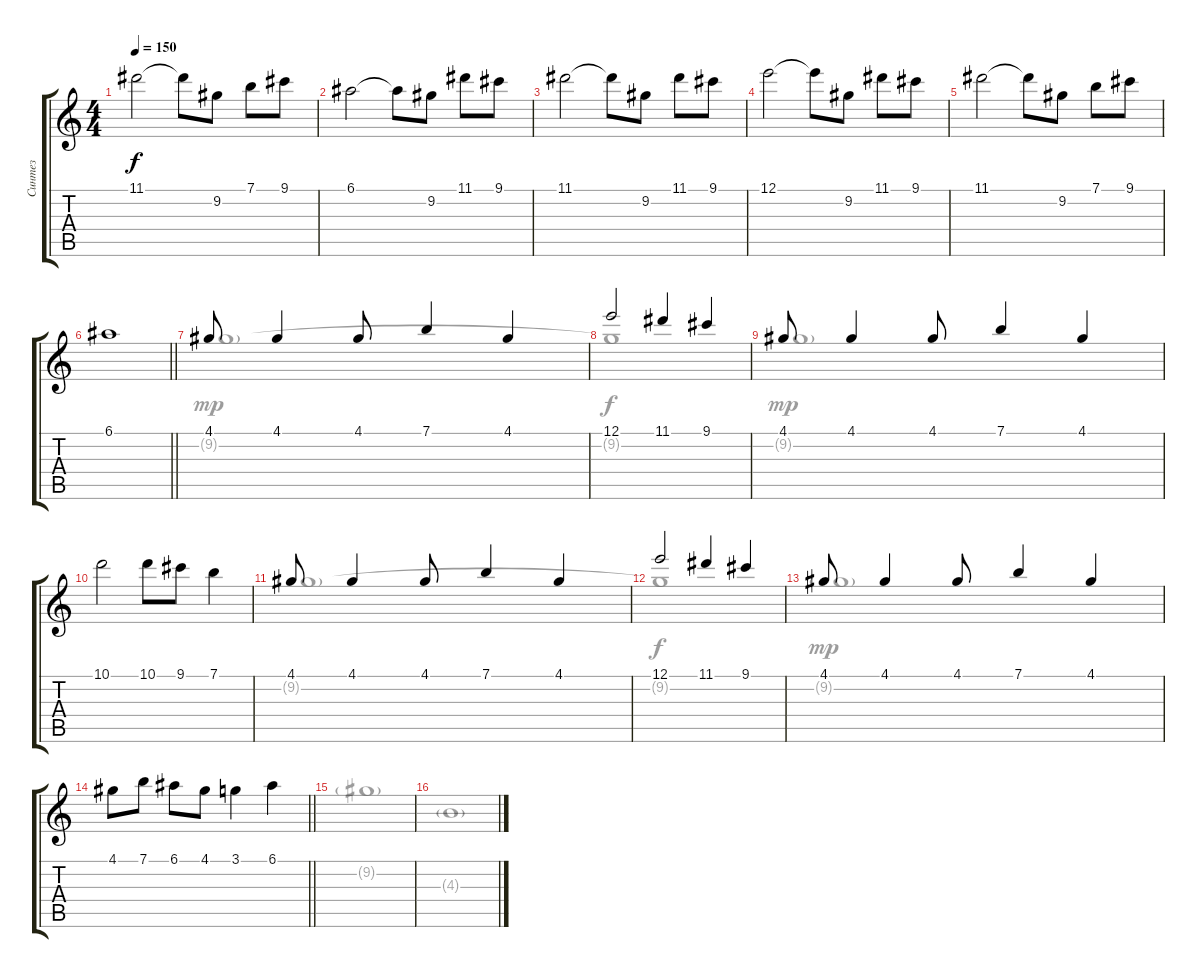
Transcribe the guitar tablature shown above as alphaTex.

\track ("Синтез" "Синтез") {instrument overdrivenguitar}
\staff {score tabs}
\tuning (E4 B3 G3 D3 A2 E2) {hide}
\voice
\ts (4 4)
\tempo 150
\clef g2
\ks c
11.1.2{dy f} 11.1{t}.8 9.2.8 7.1.8 9.1.8 |
6.1.2 6.1{t}.8 9.2.8 11.1.8 9.1.8 |
11.1.2 11.1{t}.8 9.2.8 11.1.8 9.1.8 |
12.1.2 12.1{t}.8 9.2.8 11.1.8 9.1.8 |
11.1.2 11.1{t}.8 9.2.8 7.1.8 9.1.8 |
\barLineRight lightlight
6.1.1 |
4.1.8 4.1.4 4.1.8 7.1.4 4.1.4 |
12.1.2 11.1.4 9.1.4 |
4.1.8 4.1.4 4.1.8 7.1.4 4.1.4 |
10.1.2 10.1.8 9.1.8 7.1.4 |
4.1.8 4.1.4 4.1.8 7.1.4 4.1.4 |
12.1.2 11.1.4 9.1.4 |
4.1.8 4.1.4 4.1.8 7.1.4 4.1.4 |
\barLineRight lightlight
4.1.8 7.1.8 6.1.8 4.1.8 3.1.4 6.1.4 |
|
\voice
\clef g2
\ottava regular
\simile none
\ks c
|
|
|
|
|
\barLineRight lightlight
|
9.2{g}.1{dy mp} |
9.2{t}.1{dy f} |
9.2{g}.1{dy mp} |
|
9.2{g}.1 |
9.2{t}.1{dy f} |
9.2{g}.1{dy mp} |
\barLineRight lightlight
|
9.2{g}.1 |
4.3{g}.1
